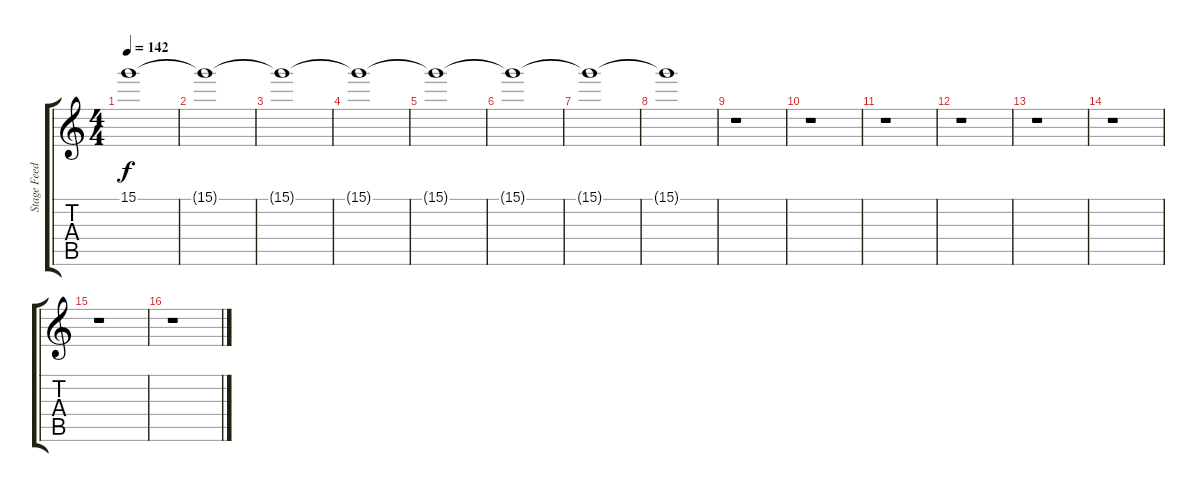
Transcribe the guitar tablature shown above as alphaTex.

\track ("Stage Feedback" "Stage Feed") {instrument guitarharmonics}
\staff {score tabs}
\tuning (E4 B3 G3 D3 A2 E2) {hide}
\ts (4 4)
\tempo 142
\clef g2
\ks c
15.1{t}.1{dy f} |
15.1{t}.1 |
15.1{t}.1 |
15.1{t}.1 |
15.1{t}.1 |
15.1{t}.1 |
15.1{t}.1 |
15.1{t}.1 |
r.1 |
r.1 |
r.1 |
r.1 |
r.1 |
r.1 |
r.1 |
r.1
